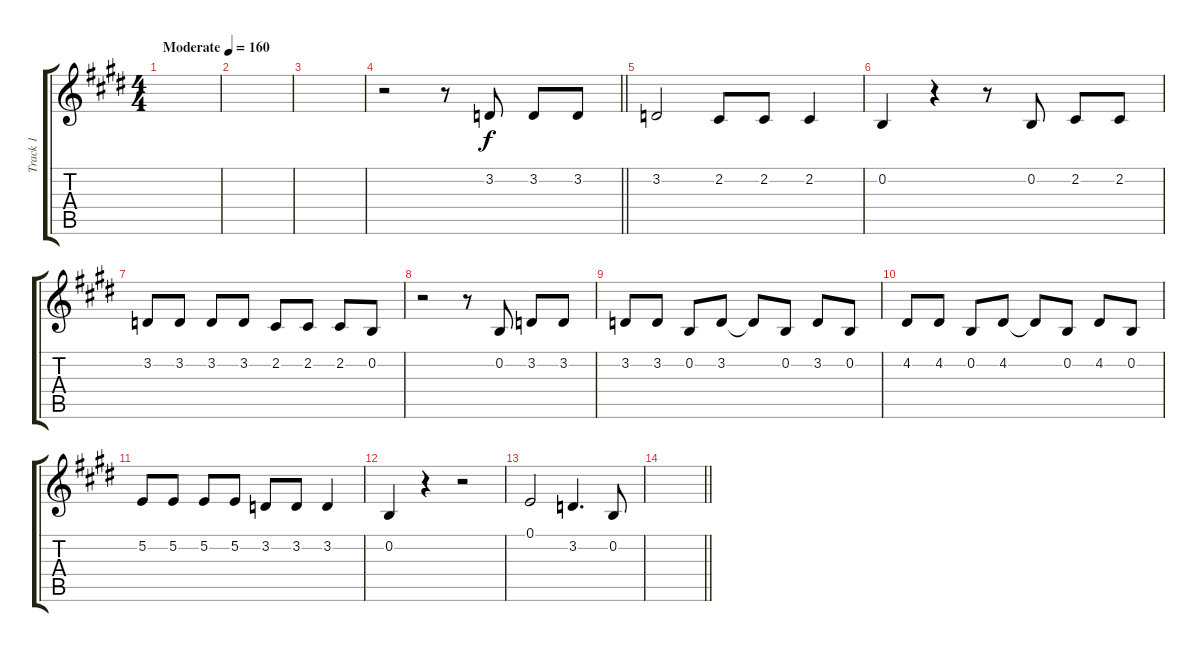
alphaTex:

\track ("Track 1" "Track 1") {instrument tenorsax}
\staff {score tabs}
\tuning (E4 B3 G3 D3 A2 E2) {hide}
\ts (4 4)
\tempo (160 "Moderate")
\clef g2
\ks e
|
|
|
\barLineRight lightlight
r.2 r.8 3.2.8 3.2.8 3.2.8 |
3.2.2 2.2.8 2.2.8 2.2.4 |
0.2.4 r.4 r.8 0.2.8 2.2.8 2.2.8 |
3.2.8 3.2.8 3.2.8 3.2.8 2.2.8 2.2.8 2.2.8 0.2.8 |
r.2 r.8 0.2.8 3.2.8 3.2.8 |
3.2.8 3.2.8 0.2.8 3.2.8 3.2{t}.8 0.2.8 3.2.8 0.2.8 |
4.2.8 4.2.8 0.2.8 4.2.8 4.2{t}.8 0.2.8 4.2.8 0.2.8 |
5.2.8 5.2.8 5.2.8 5.2.8 3.2.8 3.2.8 3.2.4 |
0.2.4 r.4 r.2 |
0.1.2 3.2.4{d} 0.2.8 |
\barLineRight lightlight
